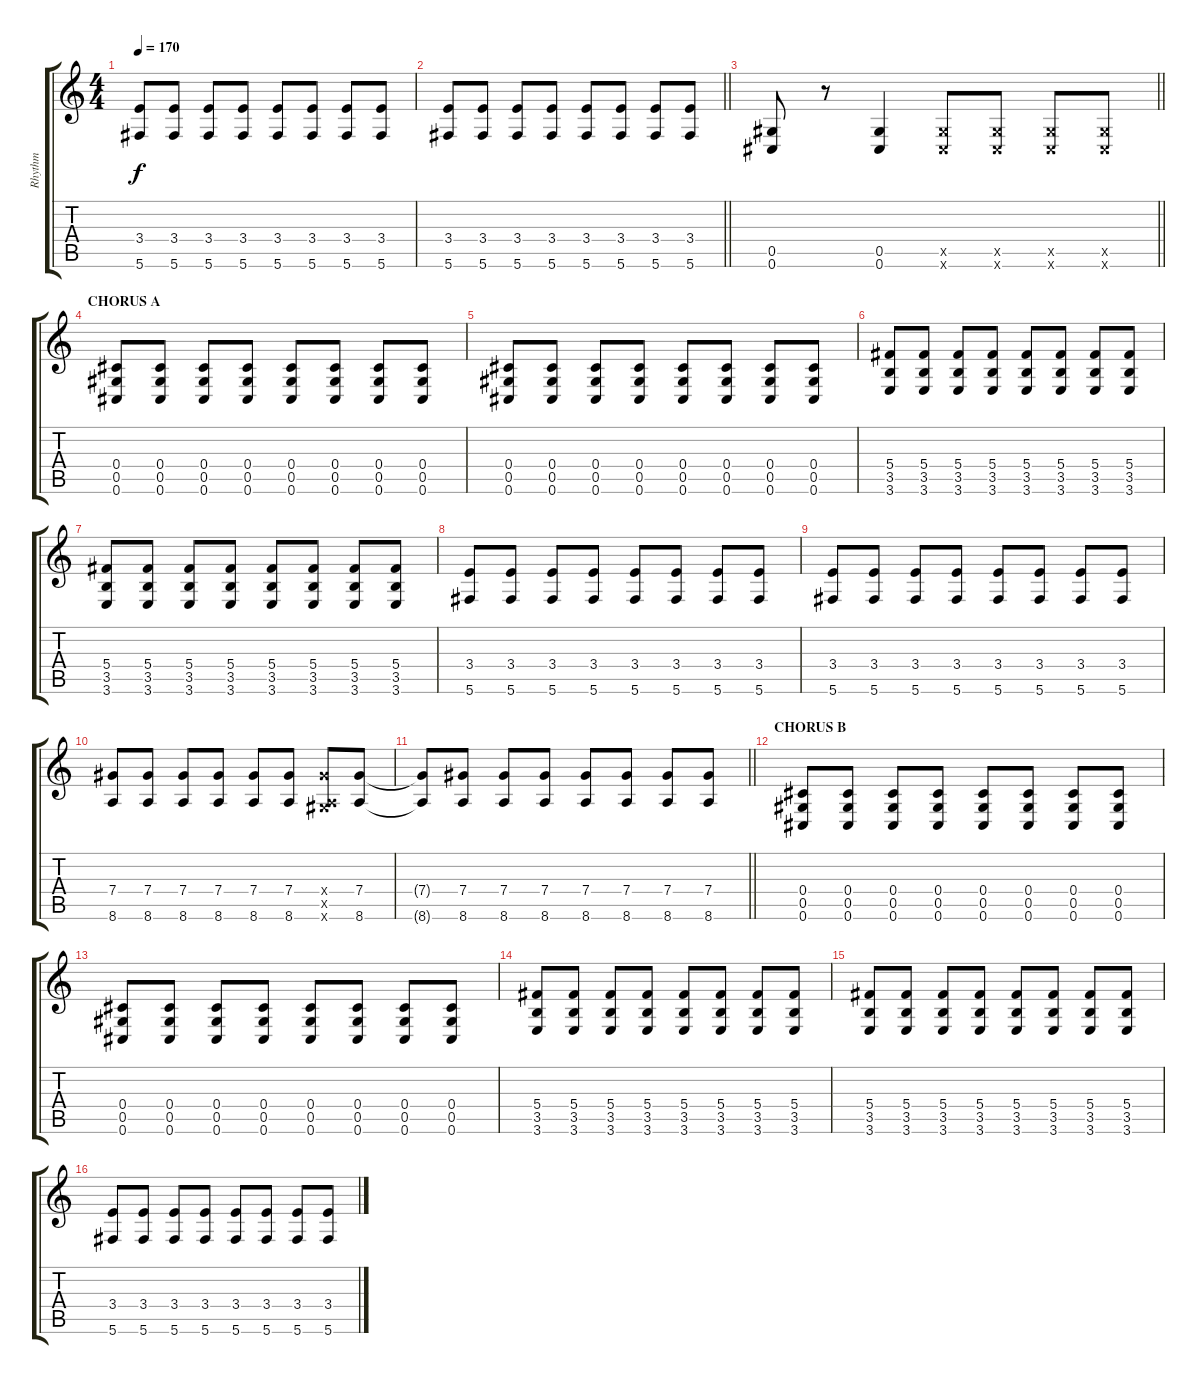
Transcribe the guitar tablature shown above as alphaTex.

\track ("Rhythm" "Rhythm") {instrument overdrivenguitar}
\staff {score tabs}
\tuning (Eb4 Bb3 Gb3 Db3 Ab2 Db2) {hide}
\ts (4 4)
\tempo 170
\clef g2
\ks c
(3.4 5.6).8{dy f} (3.4 5.6).8 (3.4 5.6).8 (3.4 5.6).8 (3.4 5.6).8 (3.4 5.6).8 (3.4 5.6).8 (3.4 5.6).8 |
\barLineRight lightlight
(3.4 5.6).8 (3.4 5.6).8 (3.4 5.6).8 (3.4 5.6).8 (3.4 5.6).8 (3.4 5.6).8 (3.4 5.6).8 (3.4 5.6).8 |
\section ("" "")
\barLineRight lightlight
(0.5 0.6).8 r.8 (0.5 0.6).4 (0.5{x} 0.6{x}).8 (0.5{x} 0.6{x}).8 (0.5{x} 0.6{x}).8 (0.5{x} 0.6{x}).8 |
\section ("" "CHORUS A")
(0.4 0.5 0.6).8 (0.4 0.5 0.6).8 (0.4 0.5 0.6).8 (0.4 0.5 0.6).8 (0.4 0.5 0.6).8 (0.4 0.5 0.6).8 (0.4 0.5 0.6).8 (0.4 0.5 0.6).8 |
(0.4 0.5 0.6).8 (0.4 0.5 0.6).8 (0.4 0.5 0.6).8 (0.4 0.5 0.6).8 (0.4 0.5 0.6).8 (0.4 0.5 0.6).8 (0.4 0.5 0.6).8 (0.4 0.5 0.6).8 |
(5.4 3.5 3.6).8 (5.4 3.5 3.6).8 (5.4 3.5 3.6).8 (5.4 3.5 3.6).8 (5.4 3.5 3.6).8 (5.4 3.5 3.6).8 (5.4 3.5 3.6).8 (5.4 3.5 3.6).8 |
(5.4 3.5 3.6).8 (5.4 3.5 3.6).8 (5.4 3.5 3.6).8 (5.4 3.5 3.6).8 (5.4 3.5 3.6).8 (5.4 3.5 3.6).8 (5.4 3.5 3.6).8 (5.4 3.5 3.6).8 |
(3.4 5.6).8 (3.4 5.6).8 (3.4 5.6).8 (3.4 5.6).8 (3.4 5.6).8 (3.4 5.6).8 (3.4 5.6).8 (3.4 5.6).8 |
(3.4 5.6).8 (3.4 5.6).8 (3.4 5.6).8 (3.4 5.6).8 (3.4 5.6).8 (3.4 5.6).8 (3.4 5.6).8 (3.4 5.6).8 |
(7.4 8.6).8 (7.4 8.6).8 (7.4 8.6).8 (7.4 8.6).8 (7.4 8.6).8 (7.4 8.6).8 (7.4{x} 0.5{x} 8.6{x}).8 (7.4 8.6).8 |
\barLineRight lightlight
(7.4{t} 8.6{t}).8 (7.4 8.6).8 (7.4 8.6).8 (7.4 8.6).8 (7.4 8.6).8 (7.4 8.6).8 (7.4 8.6).8 (7.4 8.6).8 |
\section ("" "CHORUS B")
(0.4 0.5 0.6).8 (0.4 0.5 0.6).8 (0.4 0.5 0.6).8 (0.4 0.5 0.6).8 (0.4 0.5 0.6).8 (0.4 0.5 0.6).8 (0.4 0.5 0.6).8 (0.4 0.5 0.6).8 |
(0.4 0.5 0.6).8 (0.4 0.5 0.6).8 (0.4 0.5 0.6).8 (0.4 0.5 0.6).8 (0.4 0.5 0.6).8 (0.4 0.5 0.6).8 (0.4 0.5 0.6).8 (0.4 0.5 0.6).8 |
(5.4 3.5 3.6).8 (5.4 3.5 3.6).8 (5.4 3.5 3.6).8 (5.4 3.5 3.6).8 (5.4 3.5 3.6).8 (5.4 3.5 3.6).8 (5.4 3.5 3.6).8 (5.4 3.5 3.6).8 |
(5.4 3.5 3.6).8 (5.4 3.5 3.6).8 (5.4 3.5 3.6).8 (5.4 3.5 3.6).8 (5.4 3.5 3.6).8 (5.4 3.5 3.6).8 (5.4 3.5 3.6).8 (5.4 3.5 3.6).8 |
(3.4 5.6).8 (3.4 5.6).8 (3.4 5.6).8 (3.4 5.6).8 (3.4 5.6).8 (3.4 5.6).8 (3.4 5.6).8 (3.4 5.6).8
